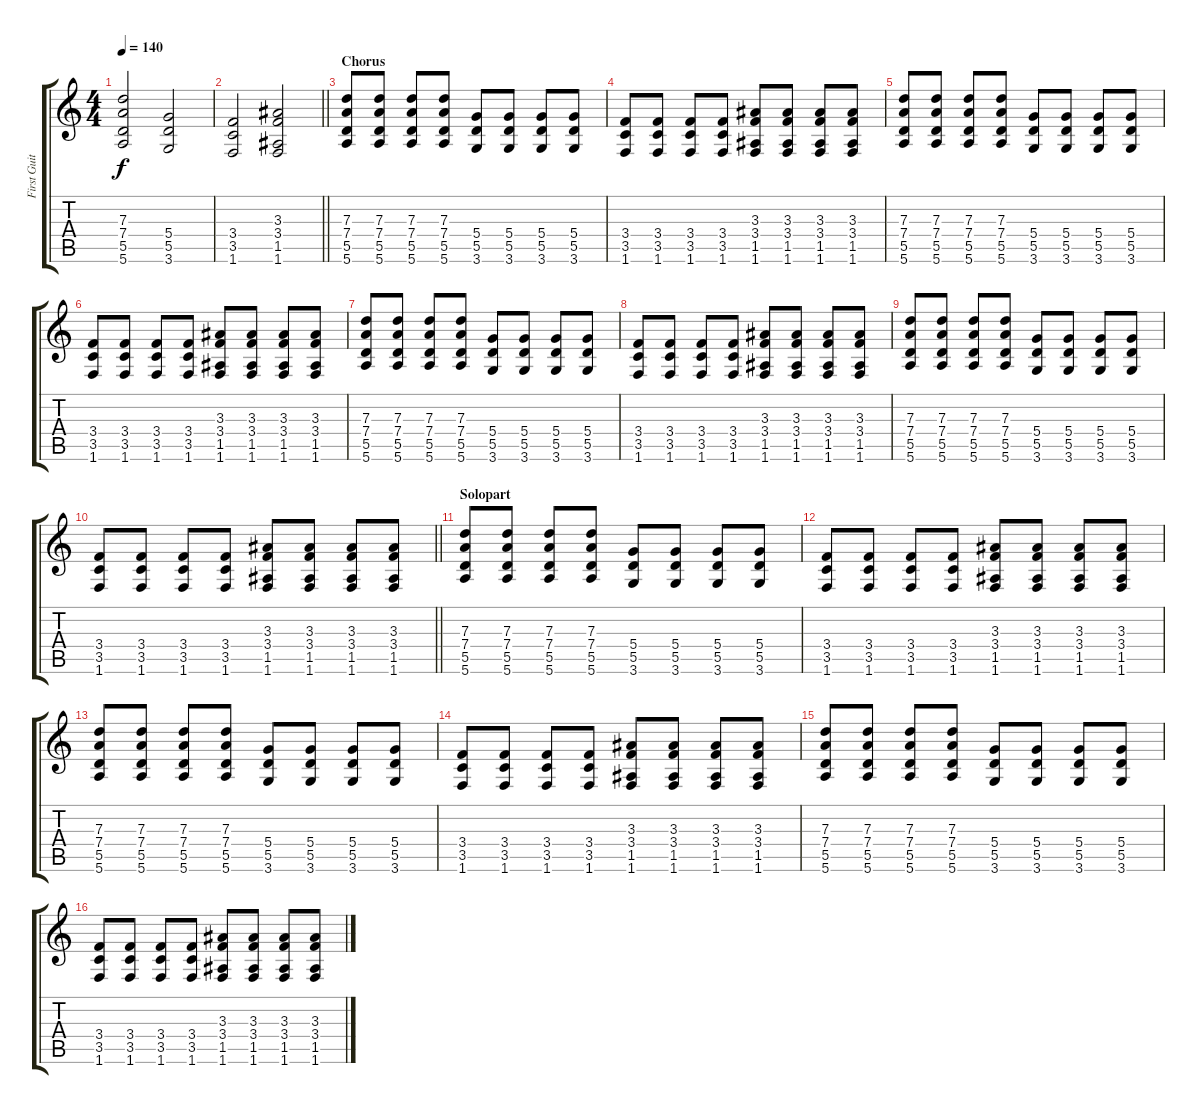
\track ("First Guitar" "First Guit") {instrument distortionguitar}
\staff {score tabs}
\tuning (E4 B3 G3 D3 A2 E2) {hide}
\ts (4 4)
\tempo 140
\clef g2
\ks c
(7.3 7.4 5.5 5.6).2{dy f} (5.4 5.5 3.6).2 |
\barLineRight lightlight
(3.4 3.5 1.6).2 (3.3 3.4 1.5 1.6).2 |
\section ("" "Chorus")
(7.3 7.4 5.5 5.6).8 (7.3 7.4 5.5 5.6).8 (7.3 7.4 5.5 5.6).8 (7.3 7.4 5.5 5.6).8 (5.4 5.5 3.6).8 (5.4 5.5 3.6).8 (5.4 5.5 3.6).8 (5.4 5.5 3.6).8 |
(3.4 3.5 1.6).8 (3.4 3.5 1.6).8 (3.4 3.5 1.6).8 (3.4 3.5 1.6).8 (3.3 3.4 1.5 1.6).8 (3.3 3.4 1.5 1.6).8 (3.3 3.4 1.5 1.6).8 (3.3 3.4 1.5 1.6).8 |
(7.3 7.4 5.5 5.6).8 (7.3 7.4 5.5 5.6).8 (7.3 7.4 5.5 5.6).8 (7.3 7.4 5.5 5.6).8 (5.4 5.5 3.6).8 (5.4 5.5 3.6).8 (5.4 5.5 3.6).8 (5.4 5.5 3.6).8 |
(3.4 3.5 1.6).8 (3.4 3.5 1.6).8 (3.4 3.5 1.6).8 (3.4 3.5 1.6).8 (3.3 3.4 1.5 1.6).8 (3.3 3.4 1.5 1.6).8 (3.3 3.4 1.5 1.6).8 (3.3 3.4 1.5 1.6).8 |
(7.3 7.4 5.5 5.6).8 (7.3 7.4 5.5 5.6).8 (7.3 7.4 5.5 5.6).8 (7.3 7.4 5.5 5.6).8 (5.4 5.5 3.6).8 (5.4 5.5 3.6).8 (5.4 5.5 3.6).8 (5.4 5.5 3.6).8 |
(3.4 3.5 1.6).8 (3.4 3.5 1.6).8 (3.4 3.5 1.6).8 (3.4 3.5 1.6).8 (3.3 3.4 1.5 1.6).8 (3.3 3.4 1.5 1.6).8 (3.3 3.4 1.5 1.6).8 (3.3 3.4 1.5 1.6).8 |
(7.3 7.4 5.5 5.6).8 (7.3 7.4 5.5 5.6).8 (7.3 7.4 5.5 5.6).8 (7.3 7.4 5.5 5.6).8 (5.4 5.5 3.6).8 (5.4 5.5 3.6).8 (5.4 5.5 3.6).8 (5.4 5.5 3.6).8 |
\barLineRight lightlight
(3.4 3.5 1.6).8 (3.4 3.5 1.6).8 (3.4 3.5 1.6).8 (3.4 3.5 1.6).8 (3.3 3.4 1.5 1.6).8 (3.3 3.4 1.5 1.6).8 (3.3 3.4 1.5 1.6).8 (3.3 3.4 1.5 1.6).8 |
\section ("" "Solopart")
(7.3 7.4 5.5 5.6).8{volume 6} (7.3 7.4 5.5 5.6).8 (7.3 7.4 5.5 5.6).8 (7.3 7.4 5.5 5.6).8 (5.4 5.5 3.6).8 (5.4 5.5 3.6).8 (5.4 5.5 3.6).8 (5.4 5.5 3.6).8 |
(3.4 3.5 1.6).8 (3.4 3.5 1.6).8 (3.4 3.5 1.6).8 (3.4 3.5 1.6).8 (3.3 3.4 1.5 1.6).8 (3.3 3.4 1.5 1.6).8 (3.3 3.4 1.5 1.6).8 (3.3 3.4 1.5 1.6).8 |
(7.3 7.4 5.5 5.6).8 (7.3 7.4 5.5 5.6).8 (7.3 7.4 5.5 5.6).8 (7.3 7.4 5.5 5.6).8 (5.4 5.5 3.6).8 (5.4 5.5 3.6).8 (5.4 5.5 3.6).8 (5.4 5.5 3.6).8 |
(3.4 3.5 1.6).8 (3.4 3.5 1.6).8 (3.4 3.5 1.6).8 (3.4 3.5 1.6).8 (3.3 3.4 1.5 1.6).8 (3.3 3.4 1.5 1.6).8 (3.3 3.4 1.5 1.6).8 (3.3 3.4 1.5 1.6).8 |
(7.3 7.4 5.5 5.6).8 (7.3 7.4 5.5 5.6).8 (7.3 7.4 5.5 5.6).8 (7.3 7.4 5.5 5.6).8 (5.4 5.5 3.6).8 (5.4 5.5 3.6).8 (5.4 5.5 3.6).8 (5.4 5.5 3.6).8 |
(3.4 3.5 1.6).8 (3.4 3.5 1.6).8 (3.4 3.5 1.6).8 (3.4 3.5 1.6).8 (3.3 3.4 1.5 1.6).8 (3.3 3.4 1.5 1.6).8 (3.3 3.4 1.5 1.6).8 (3.3 3.4 1.5 1.6).8
